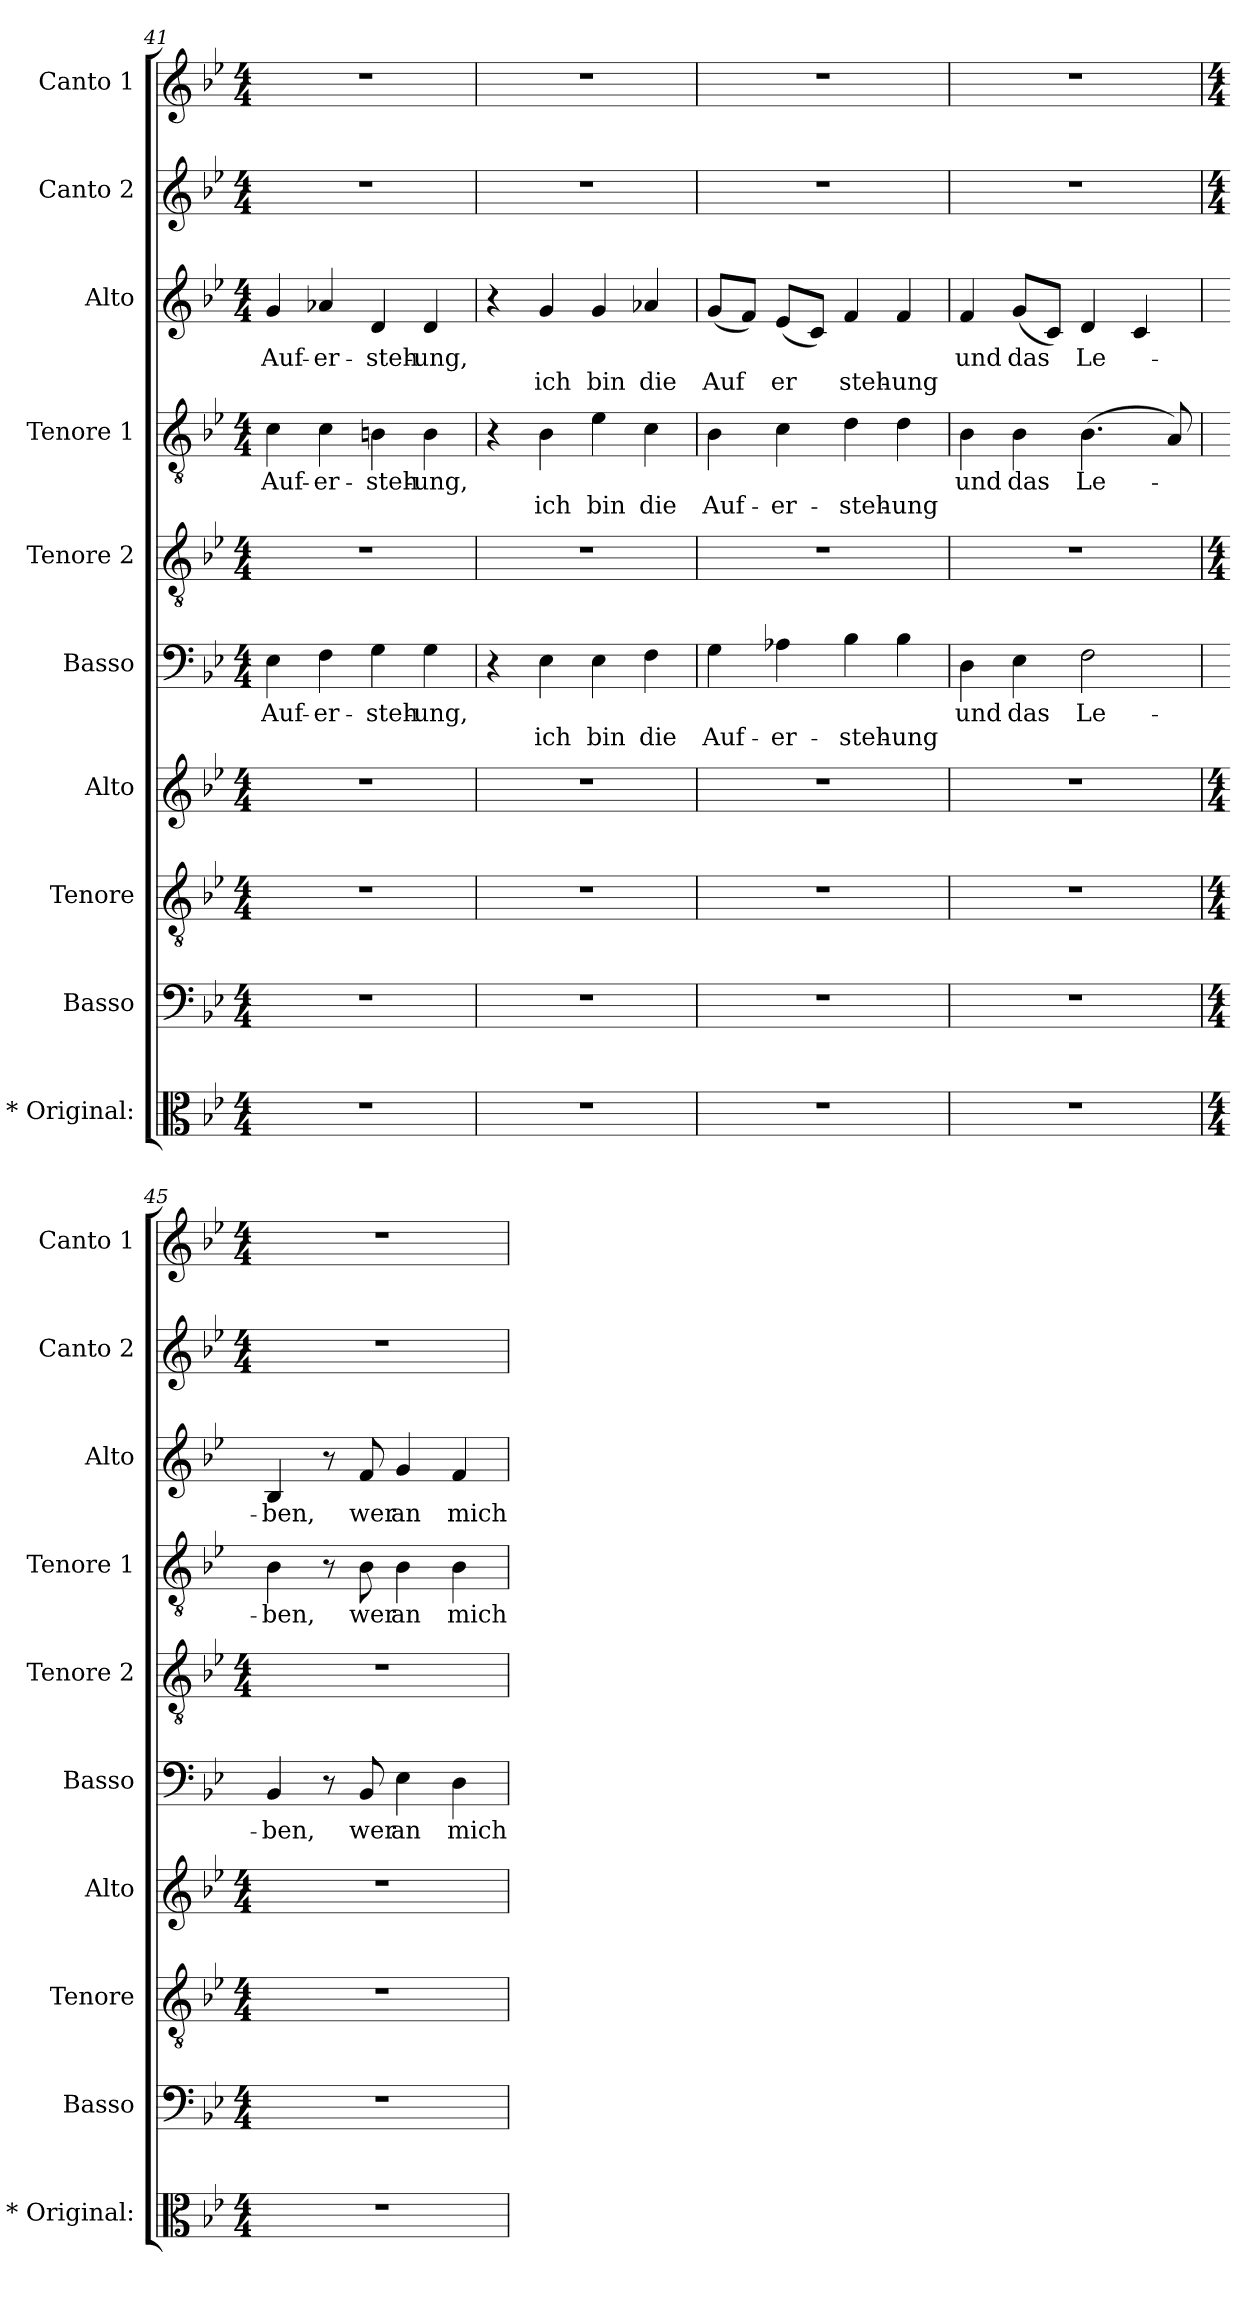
**kern	**kern	**kern	**kern	**kern	**text	**text	**kern	**kern	**text	**text	**kern	**text	**text	**kern	**kern
*part10	*part9	*part8	*part7	*part6	*part6	*part6	*part5	*part4	*part4	*part4	*part3	*part3	*part3	*part2	*part1
*staff10	*staff9	*staff8	*staff7	*staff6	*staff6	*staff6	*staff5	*staff4	*staff4	*staff4	*staff3	*staff3	*staff3	*staff2	*staff1
*I"* Original:	*I"Basso	*I"Tenore	*I"Alto	*I"Basso	*	*	*I"Tenore 2	*I"Tenore 1	*	*	*I"Alto	*	*	*I"Canto 2	*I"Canto 1
*I'* Original:	*I'Basso	*I'Tenore	*I'Alto	*I'Basso	*	*	*I'Tenore 2	*I'Tenore 1	*	*	*I'Alto	*	*	*I'Canto 2	*I'Canto 1
*clefC3	*clefF4	*clefGv2	*clefG2	*clefF4	*	*	*clefGv2	*clefGv2	*	*	*clefG2	*	*	*clefG2	*clefG2
*k[b-e-]	*k[b-e-]	*k[b-e-]	*k[b-e-]	*k[b-e-]	*	*	*k[b-e-]	*k[b-e-]	*	*	*k[b-e-]	*	*	*k[b-e-]	*k[b-e-]
*B-:	*B-:	*B-:	*B-:	*B-:	*	*	*B-:	*B-:	*	*	*B-:	*	*	*B-:	*B-:
*M4/4	*M4/4	*M4/4	*M4/4	*M4/4	*	*	*M4/4	*M4/4	*	*	*M4/4	*	*	*M4/4	*M4/4
=41	=41	=41	=41	=41	=41	=41	=41	=41	=41	=41	=41	=41	=41	=41	=41
!	!	!	!	!	!LO:LY:b	!	!	!	!LO:LY:b	!	!	!LO:LY:b	!	!	!
1r	1r	1r	1r	4E-\	Auf-	.	1r	4c\	Auf-	.	4g/	Auf-	.	1r	1r
!	!	!	!	!	!LO:LY:b	!	!	!	!LO:LY:b	!	!	!LO:LY:b	!	!	!
.	.	.	.	4F\	-er-	.	.	4c\	-er-	.	4a-X/	-er-	.	.	.
!	!	!	!	!	!LO:LY:b	!	!	!	!LO:LY:b	!	!	!LO:LY:b	!	!	!
.	.	.	.	4G\	-steh-	.	.	4Bn\	-steh-	.	4d/	-steh-	.	.	.
!	!	!	!	!	!LO:LY:b	!	!	!	!LO:LY:b	!	!	!LO:LY:b	!	!	!
.	.	.	.	4G\	-ung,	.	.	4B\	-ung,	.	4d/	-ung,	.	.	.
=42	=42	=42	=42	=42	=42	=42	=42	=42	=42	=42	=42	=42	=42	=42	=42
1r	1r	1r	1r	4r	.	.	1r	4r	.	.	4r	.	.	1r	1r
!	!	!	!	!	!	!LO:LY:b	!	!	!	!LO:LY:b	!	!	!LO:LY:b	!	!
.	.	.	.	4E-\	.	ich	.	4B-\	.	ich	4g/	.	ich	.	.
!	!	!	!	!	!	!LO:LY:b	!	!	!	!LO:LY:b	!	!	!LO:LY:b	!	!
.	.	.	.	4E-\	.	bin	.	4e-\	.	bin	4g/	.	bin	.	.
!	!	!	!	!	!	!LO:LY:b	!	!	!	!LO:LY:b	!	!	!LO:LY:b	!	!
.	.	.	.	4F\	.	die	.	4c\	.	die	4a-X/	.	die	.	.
=43	=43	=43	=43	=43	=43	=43	=43	=43	=43	=43	=43	=43	=43	=43	=43
!	!	!	!	!	!	!LO:LY:b	!	!	!	!LO:LY:b	!	!	!LO:LY:b	!	!
1r	1r	1r	1r	4G\	.	Auf-	1r	4B-\	.	Auf-	(<8g/L	.	Auf	1r	1r
!	!	!	!	!	!	!	!	!	!	!	!	!	!LO:LY:b	!	!
.	.	.	.	.	.	.	.	.	.	.	8f/J)	.	-	.	.
!	!	!	!	!	!	!LO:LY:b	!	!	!	!LO:LY:b	!	!	!LO:LY:b	!	!
.	.	.	.	4A-X\	.	-er-	.	4c\	.	-er-	(<8e-/L	.	er	.	.
!	!	!	!	!	!	!	!	!	!	!	!	!	!LO:LY:b	!	!
.	.	.	.	.	.	.	.	.	.	.	8c/J)	.	-	.	.
!	!	!	!	!	!	!LO:LY:b	!	!	!	!LO:LY:b	!	!	!LO:LY:b	!	!
.	.	.	.	4B-\	.	-steh-	.	4d\	.	-steh-	4f/	.	steh-	.	.
!	!	!	!	!	!	!LO:LY:b	!	!	!	!LO:LY:b	!	!	!LO:LY:b	!	!
.	.	.	.	4B-\	.	-ung	.	4d\	.	-ung	4f/	.	-ung	.	.
=44	=44	=44	=44	=44	=44	=44	=44	=44	=44	=44	=44	=44	=44	=44	=44
!	!	!	!	!	!LO:LY:b	!	!	!	!LO:LY:b	!	!	!LO:LY:b	!	!	!
1r	1r	1r	1r	4D\	und	.	1r	4B-\	und	.	4f/	und	.	1r	1r
!	!	!	!	!	!LO:LY:b	!	!	!	!LO:LY:b	!	!	!LO:LY:b	!	!	!
.	.	.	.	4E-i\	das	.	.	4B-\	das	.	(<8g/L	das	.	.	.
.	.	.	.	.	.	.	.	.	.	.	8c/J)	.	.	.	.
!	!	!	!	!	!LO:LY:b	!	!	!	!LO:LY:b	!	!	!LO:LY:b	!	!	!
.	.	.	.	2F\	Le-	.	.	(>4.B-\	Le-	.	4d/	Le-	.	.	.
.	.	.	.	.	.	.	.	.	.	.	4c/	.	.	.	.
.	.	.	.	.	.	.	.	8A/)	.	.	.	.	.	.	.
!!LO:PB:g=z
=45	=45	=45	=45	=45	=45	=45	=45	=45	=45	=45	=45	=45	=45	=45	=45
*M4/4	*M4/4	*M4/4	*M4/4	*	*	*	*M4/4	*	*	*	*	*	*	*M4/4	*M4/4
!	!	!	!	!	!LO:LY:b	!	!	!	!LO:LY:b	!	!	!LO:LY:b	!	!	!
1r	1r	1r	1r	4BB-/	-ben,	.	1r	4B-\	-ben,	.	4B-/	-ben,	.	1r	1r
.	.	.	.	8r	.	.	.	8r	.	.	8r	.	.	.	.
!	!	!	!	!	!LO:LY:b	!	!	!	!LO:LY:b	!	!	!LO:LY:b	!	!	!
.	.	.	.	8BB-/	wer	.	.	8B-\	wer	.	8f/	wer	.	.	.
!	!	!	!	!	!LO:LY:b	!	!	!	!LO:LY:b	!	!	!LO:LY:b	!	!	!
.	.	.	.	4E-\	an	.	.	4B-\	an	.	4g/	an	.	.	.
!	!	!	!	!	!LO:LY:b	!	!	!	!LO:LY:b	!	!	!LO:LY:b	!	!	!
.	.	.	.	4D\	mich	.	.	4B-\	mich	.	4f/	mich	.	.	.
=	=	=	=	=	=	=	=	=	=	=	=	=	=	=	=
*-	*-	*-	*-	*-	*-	*-	*-	*-	*-	*-	*-	*-	*-	*-	*-
